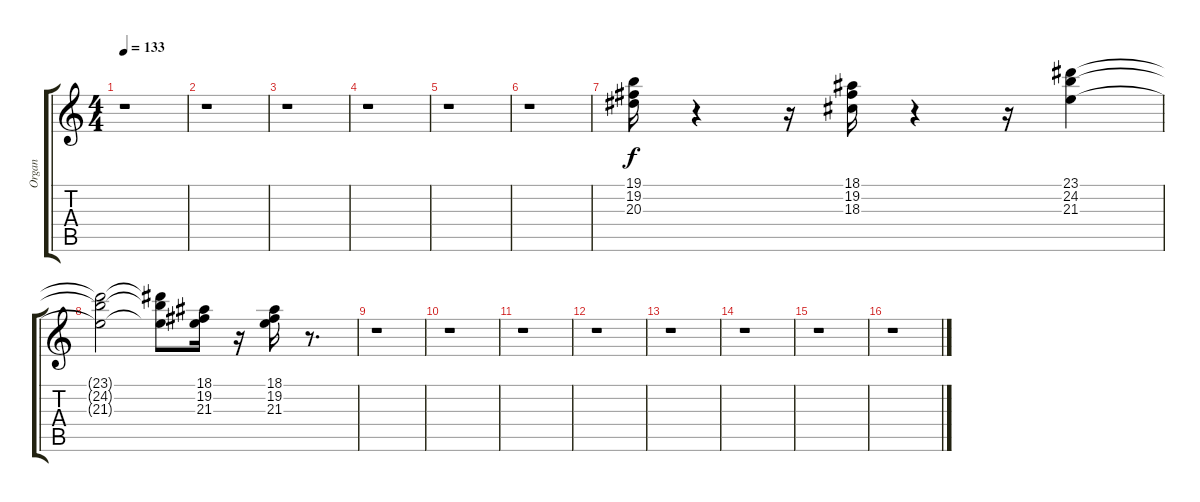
\track ("Organ" "Organ") {instrument pad4choir}
\staff {score tabs}
\tuning (E4 B3 G3 D3 A2 E2) {hide}
\ts (4 4)
\tempo 133
\clef g2
\ks c
r.1{dy f} |
r.1 |
r.1 |
r.1 |
r.1 |
r.1 |
(19.1 19.2 20.3).16 r.4 r.16 (18.1 19.2 18.3).16 r.4 r.16 (23.1 24.2 21.3).4 |
(23.1{t} 24.2{t} 21.3{t}).2 (23.1{t} 24.2{t} 21.3{t}).8 (18.1 19.2 21.3).16 r.16 (18.1 19.2 21.3).16 r.8{d} |
r.1 |
r.1 |
r.1 |
r.1 |
r.1 |
r.1 |
r.1 |
r.1
